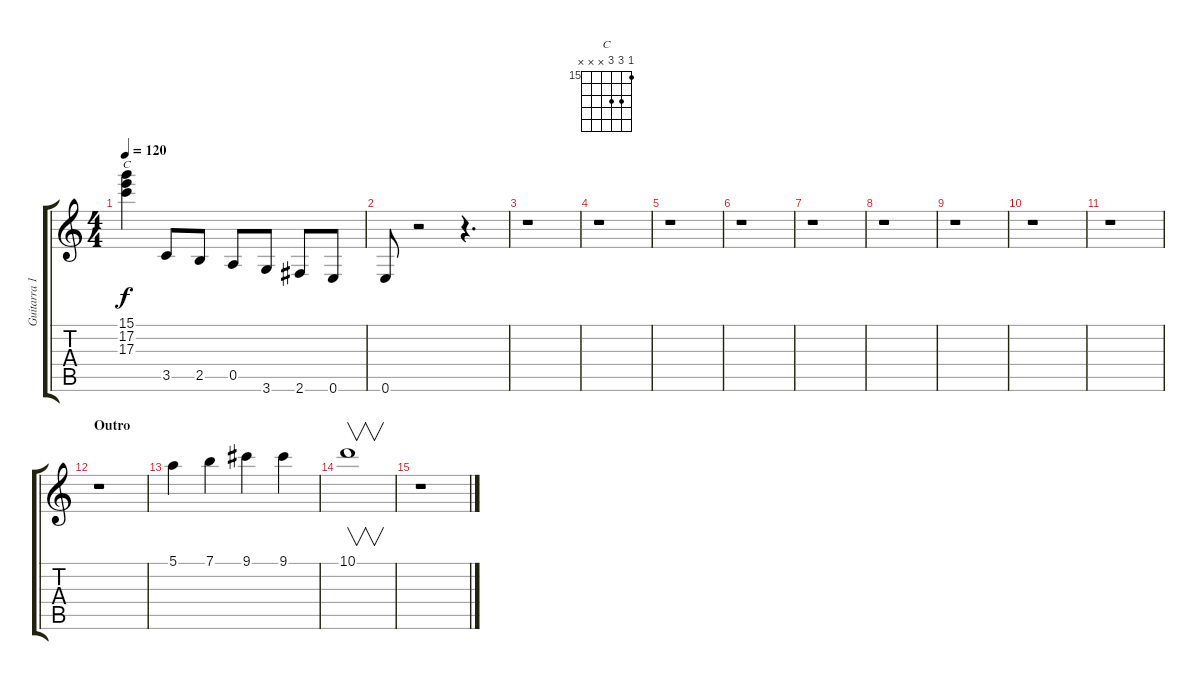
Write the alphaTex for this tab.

\track ("Guitarra 1" "Guitarra 1") {instrument distortionguitar}
\staff {score tabs}
\tuning (E4 B3 G3 D3 A2 E2) {hide}
\chord ("C" 15 17 17 x x x) {firstfret 15}
\ts (4 4)
\tempo 120
\clef g2
\ks c
(15.1 17.2 17.3).4{ch "C" dy f} 3.5.8 2.5.8 0.5.8 3.6.8 2.6.8 0.6.8 |
0.6.8 r.2 r.4{d} |
r.1 |
r.1 |
r.1 |
r.1 |
r.1 |
r.1 |
r.1 |
r.1 |
r.1 |
\section ("" "Outro")
r.1{volume 6} |
5.1.4 7.1.4 9.1.4 9.1.4 |
10.1.1{v} |
r.1
